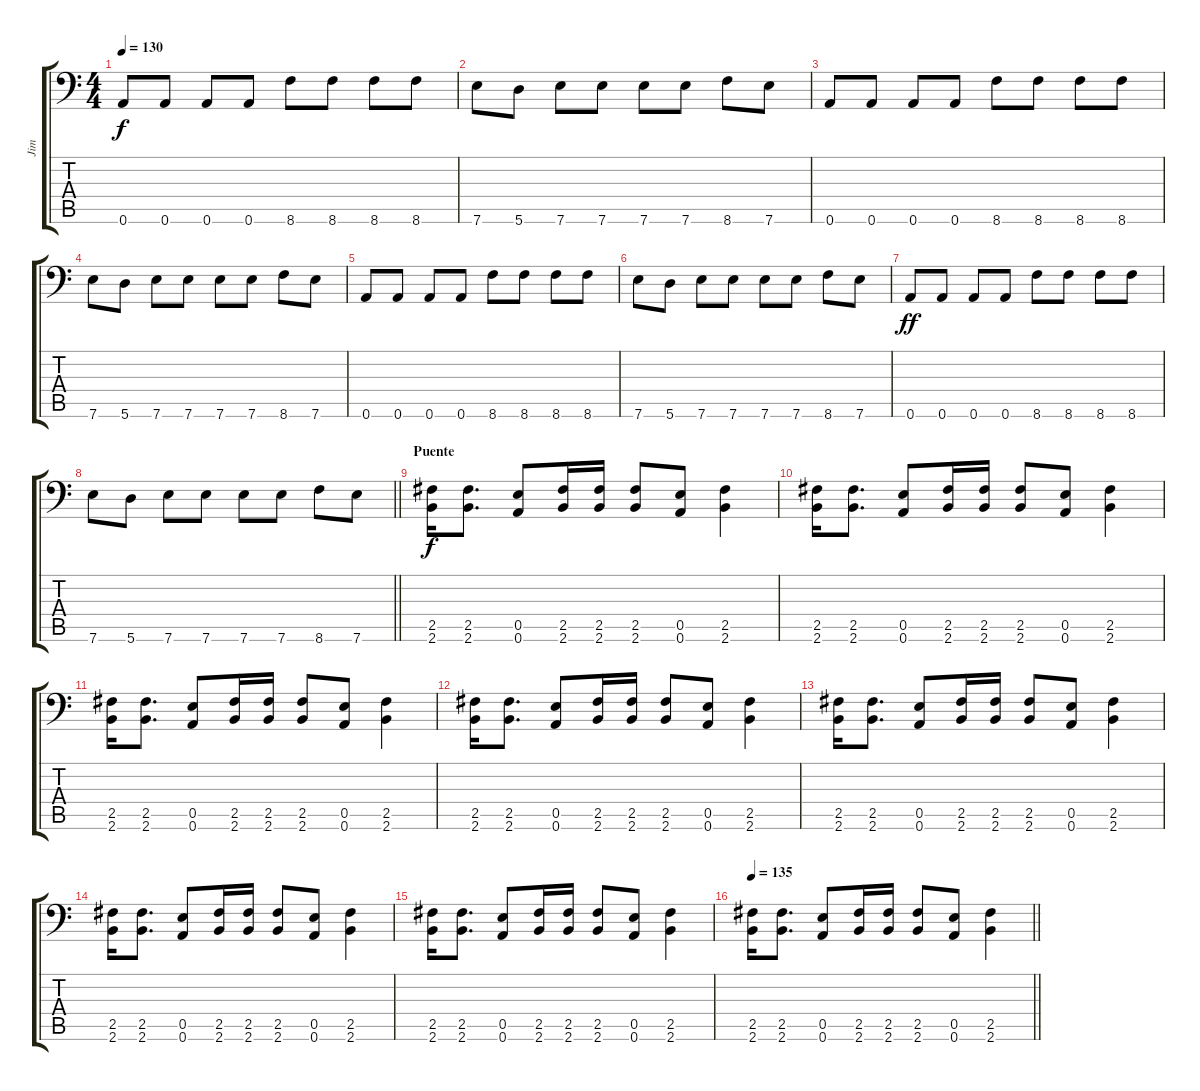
\track ("Jim" "Jim") {instrument distortionguitar}
\staff {score tabs}
\tuning (B3 G3 D3 A2 E2 A1) {hide}
\ts (4 4)
\section ("" "")
\tempo 130
\clef f4
\ks c
0.6.8{dy f} 0.6.8 0.6.8 0.6.8 8.6.8 8.6.8 8.6.8 8.6.8 |
7.6.8 5.6.8 7.6.8 7.6.8 7.6.8 7.6.8 8.6.8 7.6.8 |
0.6.8 0.6.8 0.6.8 0.6.8 8.6.8 8.6.8 8.6.8 8.6.8 |
7.6.8 5.6.8 7.6.8 7.6.8 7.6.8 7.6.8 8.6.8 7.6.8 |
0.6.8 0.6.8 0.6.8 0.6.8 8.6.8 8.6.8 8.6.8 8.6.8 |
7.6.8 5.6.8 7.6.8 7.6.8 7.6.8 7.6.8 8.6.8 7.6.8 |
0.6.8{dy ff} 0.6.8 0.6.8 0.6.8 8.6.8 8.6.8 8.6.8 8.6.8 |
\barLineRight lightlight
7.6.8 5.6.8 7.6.8 7.6.8 7.6.8 7.6.8 8.6.8 7.6.8 |
\section ("" "Puente")
(2.5 2.6).16{dy f volume 13} (2.5 2.6).8{d} (0.5 0.6).8 (2.5 2.6).16 (2.5 2.6).16 (2.5 2.6).8 (0.5 0.6).8 (2.5 2.6).4 |
(2.5 2.6).16 (2.5 2.6).8{d} (0.5 0.6).8 (2.5 2.6).16 (2.5 2.6).16 (2.5 2.6).8 (0.5 0.6).8 (2.5 2.6).4 |
(2.5 2.6).16{volume 13} (2.5 2.6).8{d} (0.5 0.6).8 (2.5 2.6).16 (2.5 2.6).16 (2.5 2.6).8 (0.5 0.6).8 (2.5 2.6).4 |
(2.5 2.6).16 (2.5 2.6).8{d} (0.5 0.6).8 (2.5 2.6).16 (2.5 2.6).16 (2.5 2.6).8 (0.5 0.6).8 (2.5 2.6).4 |
(2.5 2.6).16{volume 13} (2.5 2.6).8{d} (0.5 0.6).8 (2.5 2.6).16 (2.5 2.6).16 (2.5 2.6).8 (0.5 0.6).8 (2.5 2.6).4 |
(2.5 2.6).16 (2.5 2.6).8{d} (0.5 0.6).8 (2.5 2.6).16 (2.5 2.6).16 (2.5 2.6).8 (0.5 0.6).8 (2.5 2.6).4 |
(2.5 2.6).16{volume 13} (2.5 2.6).8{d} (0.5 0.6).8 (2.5 2.6).16 (2.5 2.6).16 (2.5 2.6).8 (0.5 0.6).8 (2.5 2.6).4 |
\tempo 135
\barLineRight lightlight
(2.5 2.6).16 (2.5 2.6).8{d} (0.5 0.6).8 (2.5 2.6).16 (2.5 2.6).16 (2.5 2.6).8 (0.5 0.6).8 (2.5 2.6).4
